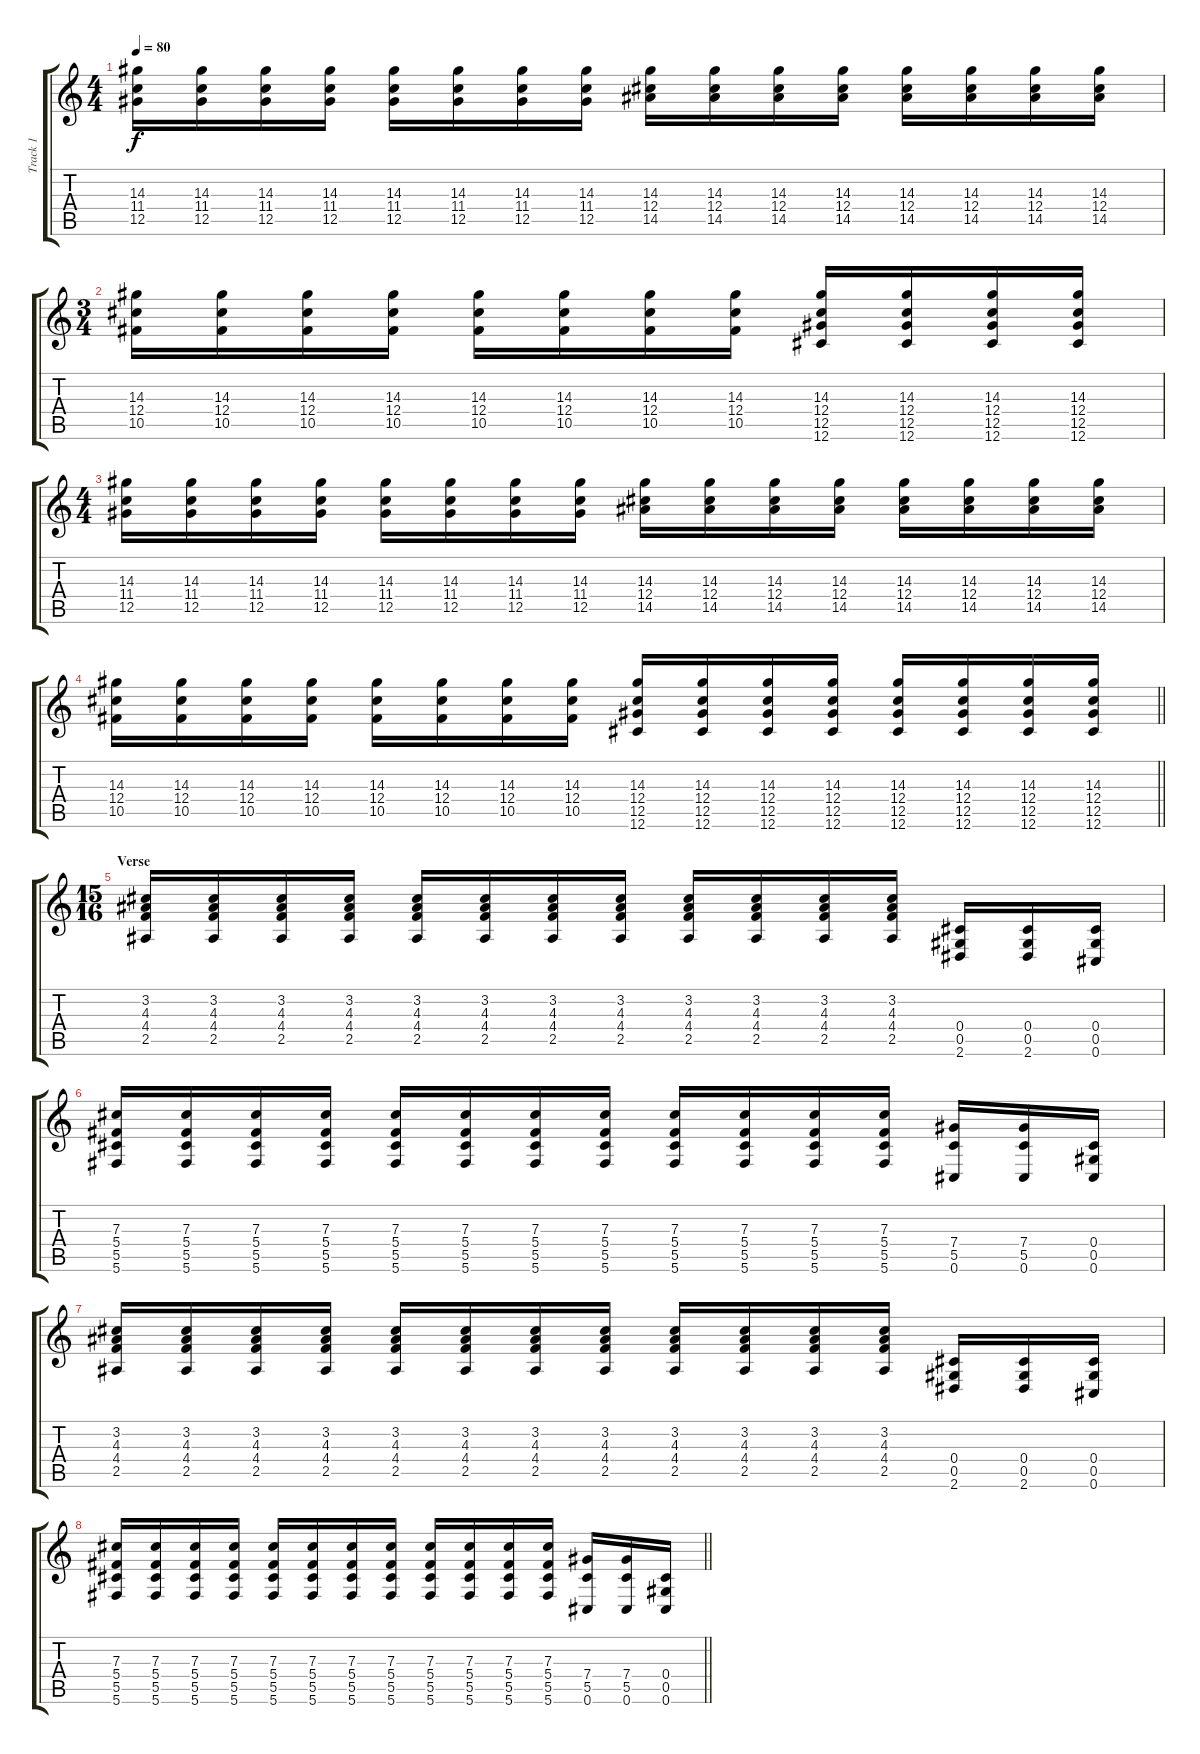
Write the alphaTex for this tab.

\track ("Track 1" "Track 1") {instrument overdrivenguitar}
\staff {score tabs}
\tuning (Eb4 Bb3 Gb3 Db3 Ab2 Db2) {hide}
\ts (4 4)
\tempo 80
\clef g2
\ks c
(14.3 11.4 12.5).16{dy f} (14.3 11.4 12.5).16 (14.3 11.4 12.5).16 (14.3 11.4 12.5).16 (14.3 11.4 12.5).16 (14.3 11.4 12.5).16 (14.3 11.4 12.5).16 (14.3 11.4 12.5).16 (14.3 12.4 14.5).16 (14.3 12.4 14.5).16 (14.3 12.4 14.5).16 (14.3 12.4 14.5).16 (14.3 12.4 14.5).16 (14.3 12.4 14.5).16 (14.3 12.4 14.5).16 (14.3 12.4 14.5).16 |
\ts (3 4)
(14.3 12.4 10.5).16 (14.3 12.4 10.5).16 (14.3 12.4 10.5).16 (14.3 12.4 10.5).16 (14.3 12.4 10.5).16 (14.3 12.4 10.5).16 (14.3 12.4 10.5).16 (14.3 12.4 10.5).16 (14.3 12.4 12.5 12.6).16 (14.3 12.4 12.5 12.6).16 (14.3 12.4 12.5 12.6).16 (14.3 12.4 12.5 12.6).16 |
\ts (4 4)
(14.3 11.4 12.5).16 (14.3 11.4 12.5).16 (14.3 11.4 12.5).16 (14.3 11.4 12.5).16 (14.3 11.4 12.5).16 (14.3 11.4 12.5).16 (14.3 11.4 12.5).16 (14.3 11.4 12.5).16 (14.3 12.4 14.5).16 (14.3 12.4 14.5).16 (14.3 12.4 14.5).16 (14.3 12.4 14.5).16 (14.3 12.4 14.5).16 (14.3 12.4 14.5).16 (14.3 12.4 14.5).16 (14.3 12.4 14.5).16 |
\barLineRight lightlight
(14.3 12.4 10.5).16 (14.3 12.4 10.5).16 (14.3 12.4 10.5).16 (14.3 12.4 10.5).16 (14.3 12.4 10.5).16 (14.3 12.4 10.5).16 (14.3 12.4 10.5).16 (14.3 12.4 10.5).16 (14.3 12.4 12.5 12.6).16 (14.3 12.4 12.5 12.6).16 (14.3 12.4 12.5 12.6).16 (14.3 12.4 12.5 12.6).16 (14.3 12.4 12.5 12.6).16 (14.3 12.4 12.5 12.6).16 (14.3 12.4 12.5 12.6).16 (14.3 12.4 12.5 12.6).16 |
\ts (15 16)
\section ("" "Verse")
(3.2 4.3 4.4 2.5).16 (3.2 4.3 4.4 2.5).16 (3.2 4.3 4.4 2.5).16 (3.2 4.3 4.4 2.5).16 (3.2 4.3 4.4 2.5).16 (3.2 4.3 4.4 2.5).16 (3.2 4.3 4.4 2.5).16 (3.2 4.3 4.4 2.5).16 (3.2 4.3 4.4 2.5).16 (3.2 4.3 4.4 2.5).16 (3.2 4.3 4.4 2.5).16 (3.2 4.3 4.4 2.5).16 (0.4 0.5 2.6).16 (0.4 0.5 2.6).16 (0.4 0.5 0.6).16 |
(7.3 5.4 5.5 5.6).16 (7.3 5.4 5.5 5.6).16 (7.3 5.4 5.5 5.6).16 (7.3 5.4 5.5 5.6).16 (7.3 5.4 5.5 5.6).16 (7.3 5.4 5.5 5.6).16 (7.3 5.4 5.5 5.6).16 (7.3 5.4 5.5 5.6).16 (7.3 5.4 5.5 5.6).16 (7.3 5.4 5.5 5.6).16 (7.3 5.4 5.5 5.6).16 (7.3 5.4 5.5 5.6).16 (7.4 5.5 0.6).16 (7.4 5.5 0.6).16 (0.4 0.5 0.6).16 |
(3.2 4.3 4.4 2.5).16 (3.2 4.3 4.4 2.5).16 (3.2 4.3 4.4 2.5).16 (3.2 4.3 4.4 2.5).16 (3.2 4.3 4.4 2.5).16 (3.2 4.3 4.4 2.5).16 (3.2 4.3 4.4 2.5).16 (3.2 4.3 4.4 2.5).16 (3.2 4.3 4.4 2.5).16 (3.2 4.3 4.4 2.5).16 (3.2 4.3 4.4 2.5).16 (3.2 4.3 4.4 2.5).16 (0.4 0.5 2.6).16 (0.4 0.5 2.6).16 (0.4 0.5 0.6).16 |
\barLineRight lightlight
(7.3 5.4 5.5 5.6).16 (7.3 5.4 5.5 5.6).16 (7.3 5.4 5.5 5.6).16 (7.3 5.4 5.5 5.6).16 (7.3 5.4 5.5 5.6).16 (7.3 5.4 5.5 5.6).16 (7.3 5.4 5.5 5.6).16 (7.3 5.4 5.5 5.6).16 (7.3 5.4 5.5 5.6).16 (7.3 5.4 5.5 5.6).16 (7.3 5.4 5.5 5.6).16 (7.3 5.4 5.5 5.6).16 (7.4 5.5 0.6).16 (7.4 5.5 0.6).16 (0.4 0.5 0.6).16
